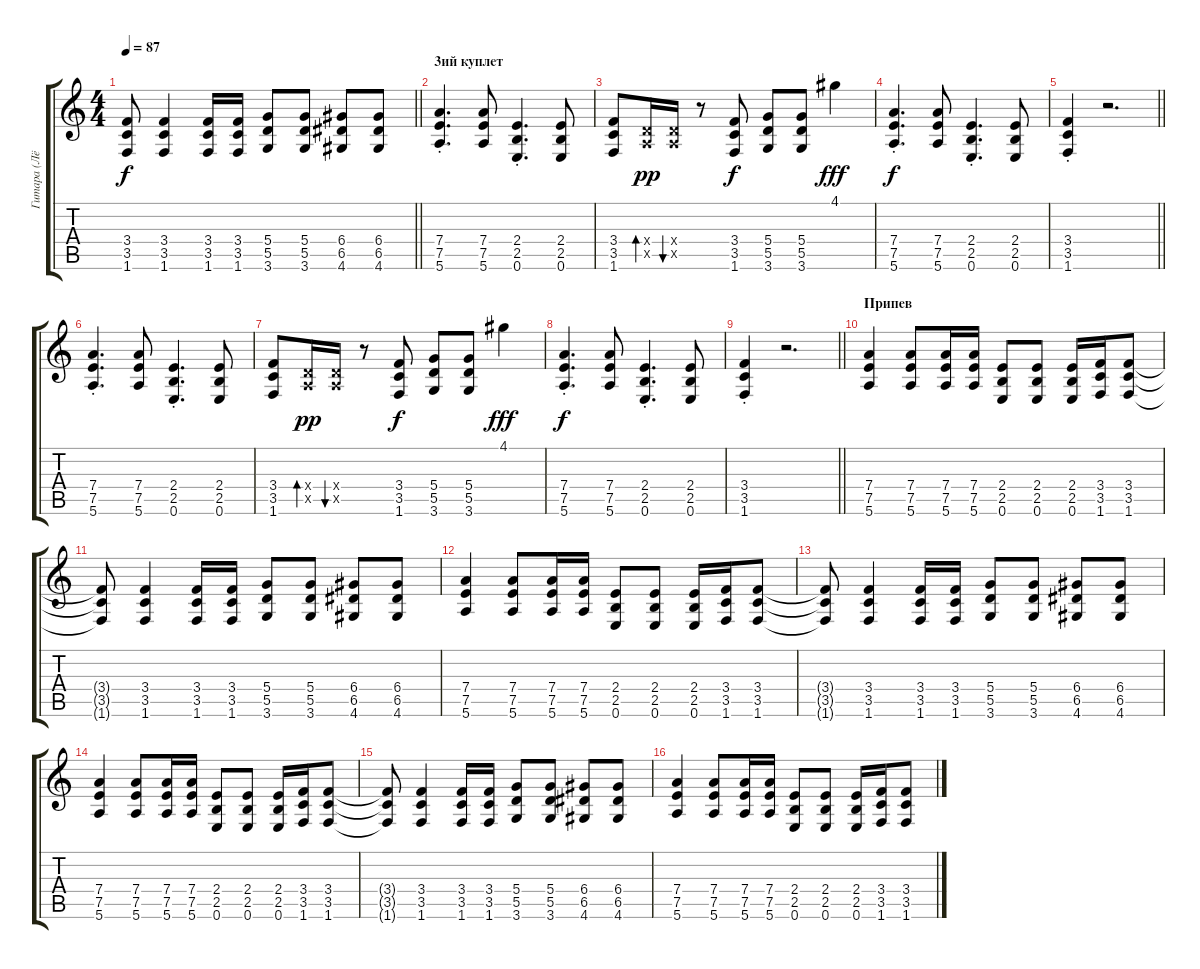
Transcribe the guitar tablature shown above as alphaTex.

\track ("Гитара (Лёгкий перегруз)" "Гитара (Лё") {instrument electricguitarclean}
\staff {score tabs}
\tuning (E4 B3 G3 D3 A2 E2) {hide}
\ts (4 4)
\tempo 87
\clef g2
\barLineRight lightlight
\ks c
(3.4{t} 3.5{t} 1.6{t}).8{dy f} (3.4 3.5 1.6).4 (3.4 3.5 1.6).16 (3.4 3.5 1.6).16 (5.4 5.5 3.6).8 (5.4 5.5 3.6).8 (6.4 6.5 4.6).8 (6.4 6.5 4.6).8 |
\section ("" "3ий куплет")
(7.4{st} 7.5{st} 5.6{st}).4{d} (7.4 7.5 5.6).8 (2.4{st} 2.5{st} 0.6{st}).4{d} (2.4 2.5 0.6).8 |
(3.4 3.5 1.6).8 (0.4{x} 0.5{x}).16{bd 60 dy pp} (0.4{x} 0.5{x}).16{bu 60} r.8 (3.4 3.5 1.6).8{dy f} (5.4 5.5 3.6).8 (5.4 5.5 3.6).8 4.1.4{dy fff} |
(7.4{st} 7.5{st} 5.6{st}).4{d dy f} (7.4 7.5 5.6).8 (2.4{st} 2.5{st} 0.6{st}).4{d} (2.4 2.5 0.6).8 |
\barLineRight lightlight
(3.4{st} 3.5{st} 1.6{st}).4 r.2{d} |
(7.4{st} 7.5{st} 5.6{st}).4{d} (7.4 7.5 5.6).8 (2.4{st} 2.5{st} 0.6{st}).4{d} (2.4 2.5 0.6).8 |
(3.4 3.5 1.6).8 (0.4{x} 0.5{x}).16{bd 60 dy pp} (0.4{x} 0.5{x}).16{bu 60} r.8 (3.4 3.5 1.6).8{dy f} (5.4 5.5 3.6).8 (5.4 5.5 3.6).8 4.1.4{dy fff} |
(7.4{st} 7.5{st} 5.6{st}).4{d dy f} (7.4 7.5 5.6).8 (2.4{st} 2.5{st} 0.6{st}).4{d} (2.4 2.5 0.6).8 |
\barLineRight lightlight
(3.4{st} 3.5{st} 1.6{st}).4 r.2{d} |
\section ("" "Припев")
(7.4 7.5 5.6).4 (7.4 7.5 5.6).8 (7.4 7.5 5.6).16 (7.4 7.5 5.6).16 (2.4 2.5 0.6).8 (2.4 2.5 0.6).8 (2.4 2.5 0.6).16 (3.4 3.5 1.6).16 (3.4 3.5 1.6).8 |
(3.4{t} 3.5{t} 1.6{t}).8 (3.4 3.5 1.6).4 (3.4 3.5 1.6).16 (3.4 3.5 1.6).16 (5.4 5.5 3.6).8 (5.4 5.5 3.6).8 (6.4 6.5 4.6).8 (6.4 6.5 4.6).8 |
(7.4 7.5 5.6).4 (7.4 7.5 5.6).8 (7.4 7.5 5.6).16 (7.4 7.5 5.6).16 (2.4 2.5 0.6).8 (2.4 2.5 0.6).8 (2.4 2.5 0.6).16 (3.4 3.5 1.6).16 (3.4 3.5 1.6).8 |
(3.4{t} 3.5{t} 1.6{t}).8 (3.4 3.5 1.6).4 (3.4 3.5 1.6).16 (3.4 3.5 1.6).16 (5.4 5.5 3.6).8 (5.4 5.5 3.6).8 (6.4 6.5 4.6).8 (6.4 6.5 4.6).8 |
(7.4 7.5 5.6).4 (7.4 7.5 5.6).8 (7.4 7.5 5.6).16 (7.4 7.5 5.6).16 (2.4 2.5 0.6).8 (2.4 2.5 0.6).8 (2.4 2.5 0.6).16 (3.4 3.5 1.6).16 (3.4 3.5 1.6).8 |
(3.4{t} 3.5{t} 1.6{t}).8 (3.4 3.5 1.6).4 (3.4 3.5 1.6).16 (3.4 3.5 1.6).16 (5.4 5.5 3.6).8 (5.4 5.5 3.6).8 (6.4 6.5 4.6).8 (6.4 6.5 4.6).8 |
(7.4 7.5 5.6).4 (7.4 7.5 5.6).8 (7.4 7.5 5.6).16 (7.4 7.5 5.6).16 (2.4 2.5 0.6).8 (2.4 2.5 0.6).8 (2.4 2.5 0.6).16 (3.4 3.5 1.6).16 (3.4 3.5 1.6).8
